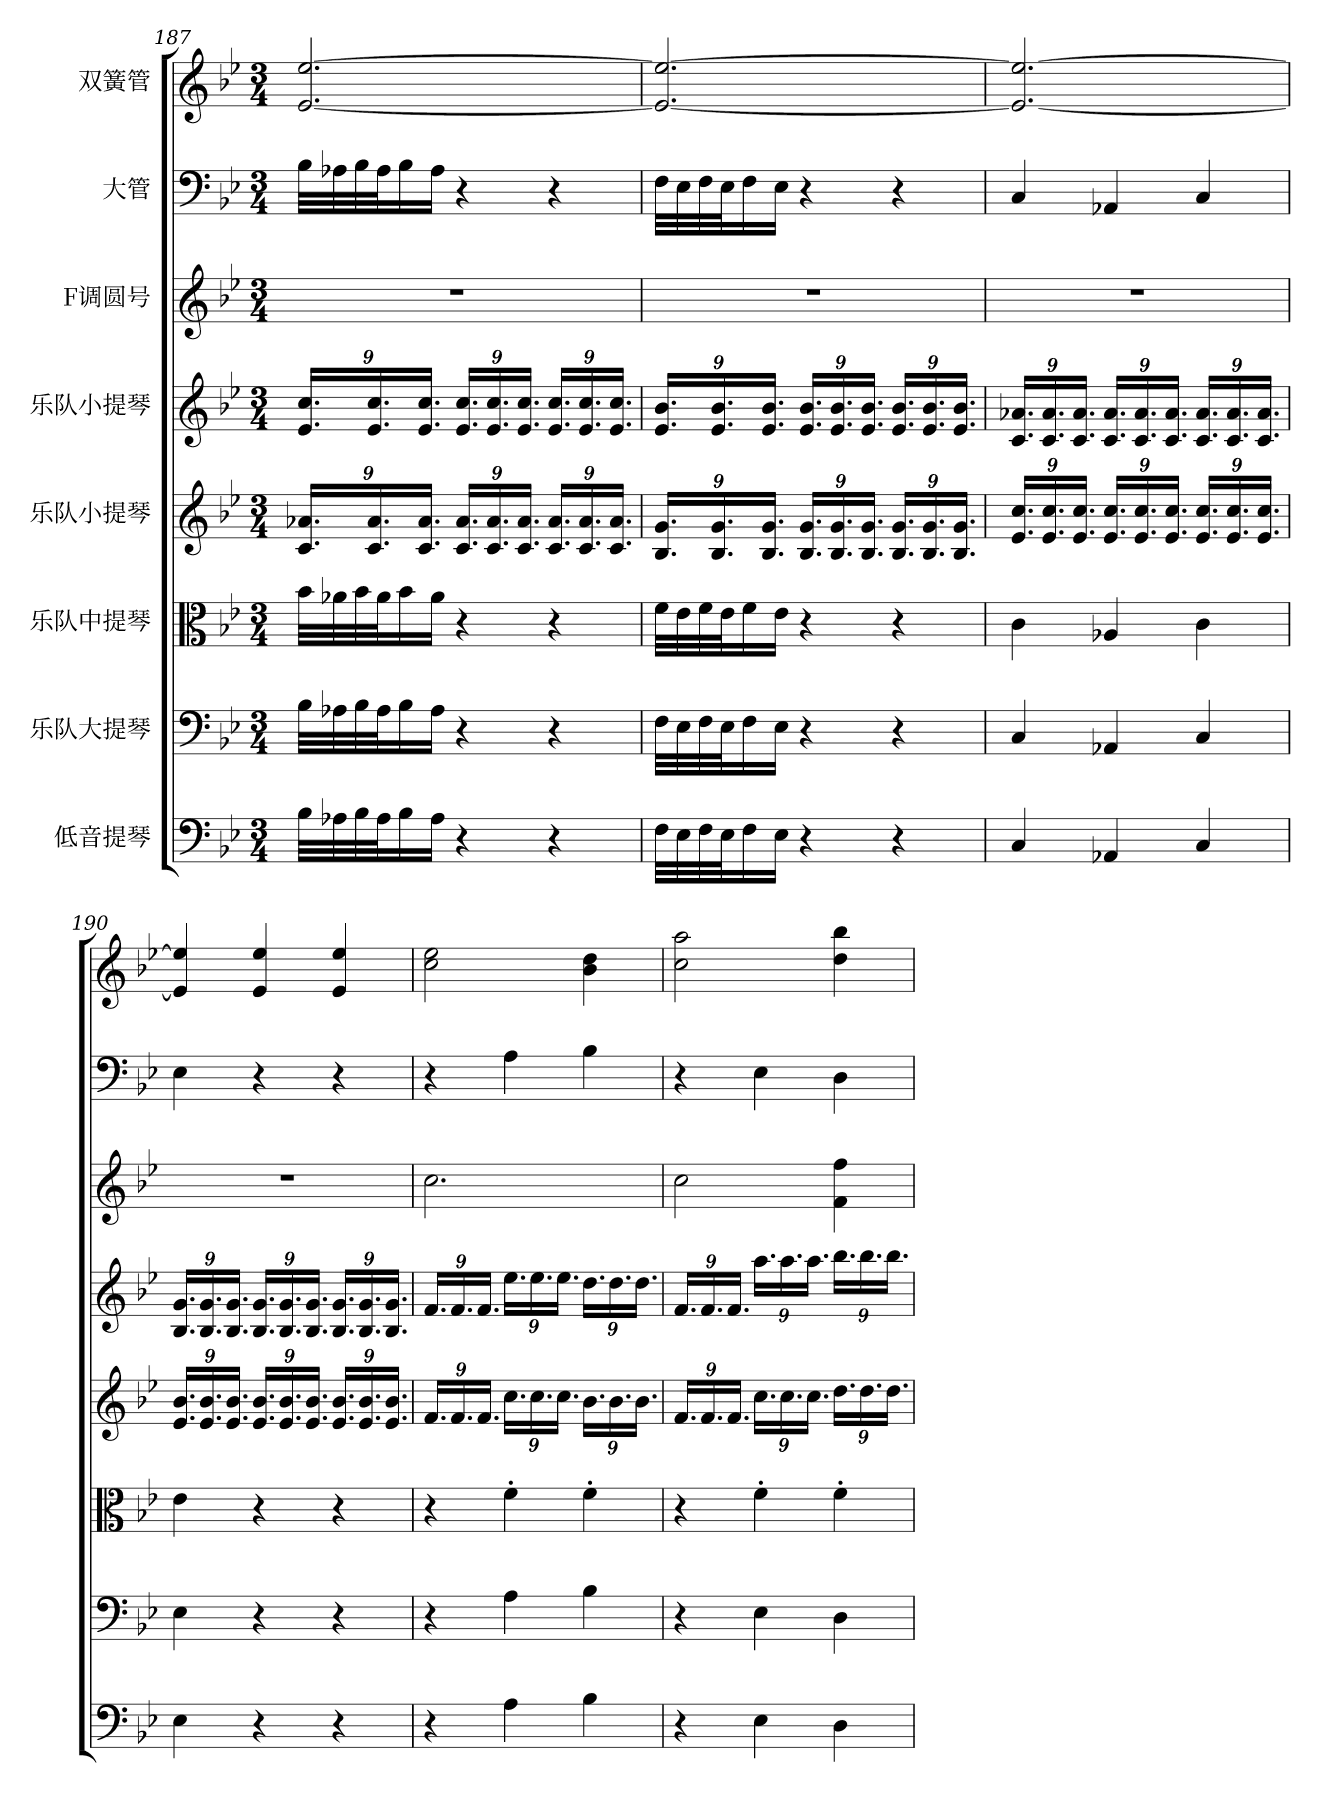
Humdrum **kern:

**kern	**kern	**kern	**kern	**kern	**kern	**kern	**kern
*part8	*part7	*part6	*part5	*part4	*part3	*part2	*part1
*staff8	*staff7	*staff6	*staff5	*staff4	*staff3	*staff2	*staff1
*I"低音提琴	*I"乐队大提琴	*I"乐队中提琴	*I"乐队小提琴	*I"乐队小提琴	*I"F调圆号	*I"大管	*I"双簧管
!!LO:PB:g=z
*clefF4	*clefF4	*clefC3	*clefG2	*clefG2	*clefG2	*clefF4	*clefG2
*ITrd7c12	*	*	*	*	*ITrd4c7	*	*
*k[b-e-]	*k[b-e-]	*k[b-e-]	*k[b-e-]	*k[b-e-]	*k[b-e-a-]	*k[b-e-]	*k[b-e-]
*M3/4	*M3/4	*M3/4	*M3/4	*M3/4	*M3/4	*M3/4	*M3/4
*	*	*	*Xbrackettup	*Xbrackettup	*	*	*
=187	=187	=187	=187	=187	=187	=187	=187
32BB-\LLL	32B-\LLL	32b-\LLL	18.c/ 18.a-X/LL	18.e-/ 18.cc/LL	2.r	32B-\LLL	[2.e-/ [2.ee-/
32AA-X\	32A-X\	32a-X\	.	.	.	32A-X\	.
32BB-\	32B-\	32b-\	.	.	.	32B-\	.
.	.	.	18.c/ 18.a-/	18.e-/ 18.cc/	.	.	.
32AA-\J	32A-\J	32a-\J	.	.	.	32A-\J	.
16BB-\	16B-\	16b-\	.	.	.	16B-\	.
.	.	.	18.c/ 18.a-/JJ	18.e-/ 18.cc/JJ	.	.	.
16AA-\JJ	16A-\JJ	16a-\JJ	.	.	.	16A-\JJ	.
4r	4r	4r	18.c/ 18.a-/LL	18.e-/ 18.cc/LL	.	4r	.
.	.	.	18.c/ 18.a-/	18.e-/ 18.cc/	.	.	.
.	.	.	18.c/ 18.a-/JJ	18.e-/ 18.cc/JJ	.	.	.
4r	4r	4r	18.c/ 18.a-/LL	18.e-/ 18.cc/LL	.	4r	.
.	.	.	18.c/ 18.a-/	18.e-/ 18.cc/	.	.	.
.	.	.	18.c/ 18.a-/JJ	18.e-/ 18.cc/JJ	.	.	.
=188	=188	=188	=188	=188	=188	=188	=188
32FF\LLL	32F\LLL	32f\LLL	18.B-/ 18.g/LL	18.e-/ 18.b-/LL	2.r	32F\LLL	2.e-/_ 2.ee-/_
32EE-\	32E-\	32e-\	.	.	.	32E-\	.
32FF\	32F\	32f\	.	.	.	32F\	.
.	.	.	18.B-/ 18.g/	18.e-/ 18.b-/	.	.	.
32EE-\J	32E-\J	32e-\J	.	.	.	32E-\J	.
16FF\	16F\	16f\	.	.	.	16F\	.
.	.	.	18.B-/ 18.g/JJ	18.e-/ 18.b-/JJ	.	.	.
16EE-\JJ	16E-\JJ	16e-\JJ	.	.	.	16E-\JJ	.
4r	4r	4r	18.B-/ 18.g/LL	18.e-/ 18.b-/LL	.	4r	.
.	.	.	18.B-/ 18.g/	18.e-/ 18.b-/	.	.	.
.	.	.	18.B-/ 18.g/JJ	18.e-/ 18.b-/JJ	.	.	.
4r	4r	4r	18.B-/ 18.g/LL	18.e-/ 18.b-/LL	.	4r	.
.	.	.	18.B-/ 18.g/	18.e-/ 18.b-/	.	.	.
.	.	.	18.B-/ 18.g/JJ	18.e-/ 18.b-/JJ	.	.	.
!!LO:PB:g=z
=189	=189	=189	=189	=189	=189	=189	=189
4CC/	4C/	4c\	18.e-/ 18.cc/LL	18.c/ 18.a-X/LL	2.r	4C/	2.e-/_ 2.ee-/_
.	.	.	18.e-/ 18.cc/	18.c/ 18.a-/	.	.	.
.	.	.	18.e-/ 18.cc/JJ	18.c/ 18.a-/JJ	.	.	.
4AAA-X/	4AA-X/	4A-X/	18.e-/ 18.cc/LL	18.c/ 18.a-/LL	.	4AA-X/	.
.	.	.	18.e-/ 18.cc/	18.c/ 18.a-/	.	.	.
.	.	.	18.e-/ 18.cc/JJ	18.c/ 18.a-/JJ	.	.	.
4CC/	4C/	4c\	18.e-/ 18.cc/LL	18.c/ 18.a-/LL	.	4C/	.
.	.	.	18.e-/ 18.cc/	18.c/ 18.a-/	.	.	.
.	.	.	18.e-/ 18.cc/JJ	18.c/ 18.a-/JJ	.	.	.
=190	=190	=190	=190	=190	=190	=190	=190
4EE-\	4E-\	4e-\	18.e-/ 18.b-/LL	18.B-/ 18.g/LL	2.r	4E-\	4e-/] 4ee-/]
.	.	.	18.e-/ 18.b-/	18.B-/ 18.g/	.	.	.
.	.	.	18.e-/ 18.b-/JJ	18.B-/ 18.g/JJ	.	.	.
4r	4r	4r	18.e-/ 18.b-/LL	18.B-/ 18.g/LL	.	4r	4e-/ 4ee-/
.	.	.	18.e-/ 18.b-/	18.B-/ 18.g/	.	.	.
.	.	.	18.e-/ 18.b-/JJ	18.B-/ 18.g/JJ	.	.	.
4r	4r	4r	18.e-/ 18.b-/LL	18.B-/ 18.g/LL	.	4r	4e-/ 4ee-/
.	.	.	18.e-/ 18.b-/	18.B-/ 18.g/	.	.	.
.	.	.	18.e-/ 18.b-/JJ	18.B-/ 18.g/JJ	.	.	.
!!LO:PB:g=z
=191	=191	=191	=191	=191	=191	=191	=191
4r	4r	4r	18.f/LL	18.f/LL	2.f\	4r	2cc\ 2ee-\
.	.	.	18.f/	18.f/	.	.	.
.	.	.	18.f/JJ	18.f/JJ	.	.	.
4AA\	4A\	4f'\	18.cc\LL	18.ee-\LL	.	4A\	.
.	.	.	18.cc\	18.ee-\	.	.	.
.	.	.	18.cc\JJ	18.ee-\JJ	.	.	.
4BB-\	4B-\	4f'\	18.b-\LL	18.dd\LL	.	4B-\	4b-\ 4dd\
.	.	.	18.b-\	18.dd\	.	.	.
.	.	.	18.b-\JJ	18.dd\JJ	.	.	.
=192	=192	=192	=192	=192	=192	=192	=192
4r	4r	4r	18.f/LL	18.f/LL	2f\	4r	2cc\ 2aa\
.	.	.	18.f/	18.f/	.	.	.
.	.	.	18.f/JJ	18.f/JJ	.	.	.
4EE-\	4E-\	4f'\	18.cc\LL	18.aa\LL	.	4E-\	.
.	.	.	18.cc\	18.aa\	.	.	.
.	.	.	18.cc\JJ	18.aa\JJ	.	.	.
4DD\	4D\	4f'\	18.dd\LL	18.bb-\LL	4B-\ 4b-\	4D\	4dd\ 4bb-\
.	.	.	18.dd\	18.bb-\	.	.	.
.	.	.	18.dd\JJ	18.bb-\JJ	.	.	.
=	=	=	=	=	=	=	=
*-	*-	*-	*-	*-	*-	*-	*-
